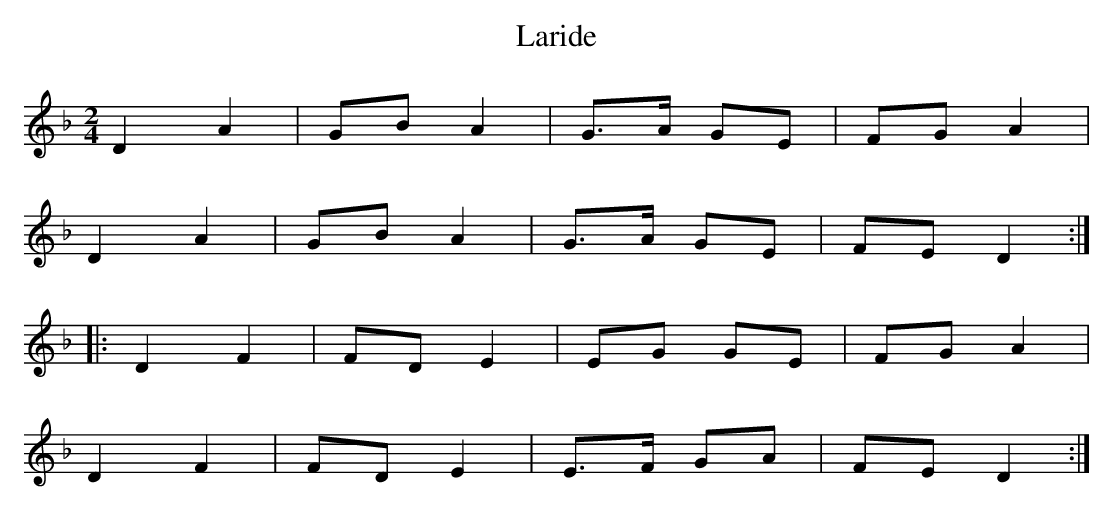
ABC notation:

X:1
T:Laride
M:2/4
L:1/8
K:Dm
D2 A2|GB A2|G3/A/ GE|FG A2|
D2 A2|GB A2|G3/A/ GE|FE D2:|
|:D2 F2|FD E2|EG GE|FG A2|
D2 F2|FD E2|E3/F/ GA|FE D2:|
